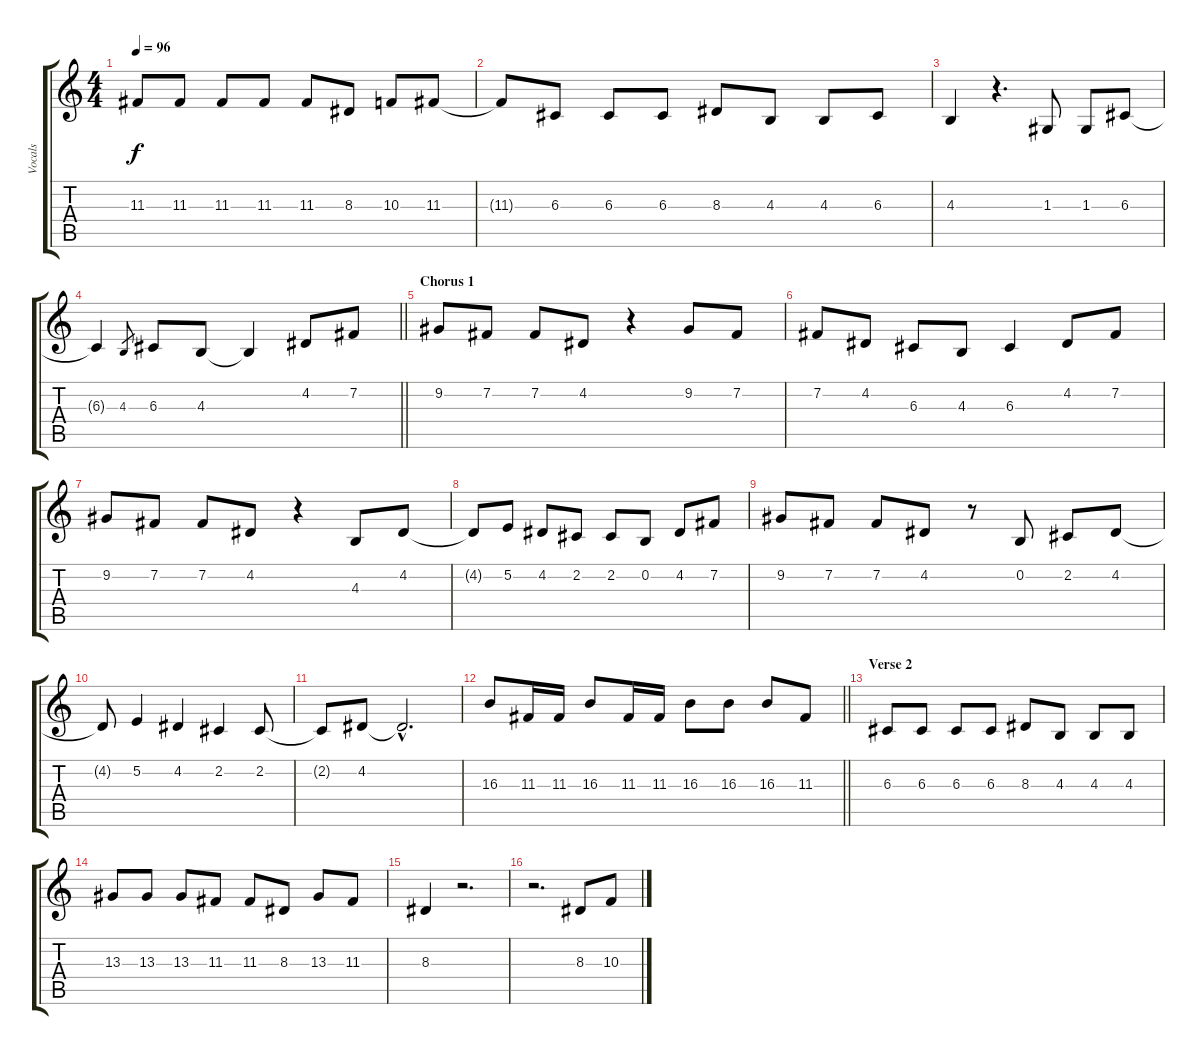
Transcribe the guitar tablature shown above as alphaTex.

\track ("Vocals" "Vocals") {instrument tenorsax}
\staff {score tabs}
\tuning (E4 B3 G3 D3 A2 E2) {hide}
\ts (4 4)
\tempo 96
\clef g2
\ks c
11.3.8{dy f} 11.3.8 11.3.8 11.3.8 11.3.8 8.3.8 10.3.8 11.3.8 |
11.3{t}.8 6.3.8 6.3.8 6.3.8 8.3.8 4.3.8 4.3.8 6.3.8 |
4.3.4 r.4{d} 1.3.8 1.3.8 6.3.8{balance 2} |
\barLineRight lightlight
6.3{t}.4 4.3.8{gr} 6.3.8 4.3.8 4.3{t}.4 4.2.8 7.2.8 |
\section ("" "Chorus 1")
9.2.8 7.2.8 7.2.8 4.2.8 r.4 9.2.8 7.2.8 |
7.2.8 4.2.8 6.3.8 4.3.8 6.3.4 4.2.8 7.2.8 |
9.2.8 7.2.8 7.2.8 4.2.8 r.4 4.3.8 4.2.8 |
4.2{t}.8 5.2.8 4.2.8 2.2.8 2.2.8 0.2.8 4.2.8 7.2.8 |
9.2.8 7.2.8 7.2.8 4.2.8 r.8 0.2.8 2.2.8 4.2.8 |
4.2{t}.8 5.2.4 4.2.4 2.2.4 2.2.8 |
2.2{t}.8 4.2.8 4.2{hac t}.2{d} |
\barLineRight lightlight
16.3.8{balance 8} 11.3.16 11.3.16 16.3.8 11.3.16 11.3.16 16.3.8 16.3.8 16.3.8 11.3.8 |
\section ("" "Verse 2")
6.3.8 6.3.8 6.3.8 6.3.8 8.3.8 4.3.8 4.3.8 4.3.8 |
13.3.8 13.3.8 13.3.8 11.3.8 11.3.8 8.3.8 13.3.8 11.3.8 |
8.3.4 r.2{d} |
r.2{d} 8.3.8 10.3.8
